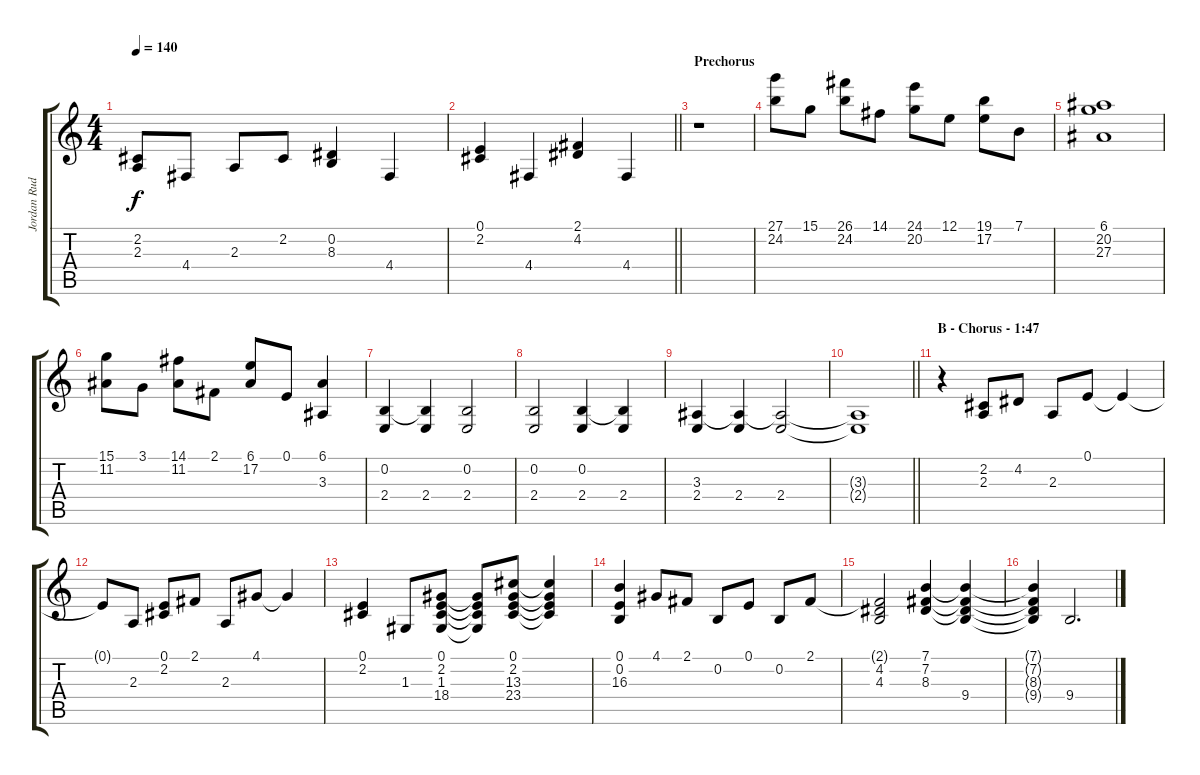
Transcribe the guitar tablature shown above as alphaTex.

\track ("Jordan Rudess - Right Hand" "Jordan Rud") {instrument acousticgrandpiano}
\staff {score tabs}
\tuning (E4 B3 G3 D3 A2 E2) {hide}
\ts (4 4)
\tempo 140
\clef g2
\ks c
(2.2 2.3).8{dy f} 4.4.8 2.3.8 2.2.8 (0.2 8.3).4 4.4.4 |
\barLineRight lightlight
(0.1 2.2).4 4.4.4 (2.1 4.2).4 4.4.4 |
\section ("" "Prechorus")
r.1 |
(27.1 24.2).8 15.1.8 (26.1 24.2).8 14.1.8 (24.1 20.2).8 12.1.8 (19.1 17.2).8 7.1.8 |
(6.1 20.2 27.3).1 |
(15.1 11.2).8 3.1.8 (14.1 11.2).8 2.1.8 (6.1 17.2).8 0.1.8 (6.1 3.3).4 |
(0.2 2.4).4 (0.2{t} 2.4).4 (0.2 2.4).2 |
(0.2 2.4).2 (0.2 2.4).4 (0.2{t} 2.4).4 |
(3.3 2.4).4 (3.3{t} 2.4).4 (3.3{t} 2.4).2 |
\barLineRight lightlight
(3.3{t} 2.4{t}).1 |
\section ("" "B - Chorus - 1:47")
r.4 (2.2 2.3).8 4.2.8 2.3.8 0.1.8 0.1{t}.4 |
0.1{t}.8 2.3.8 (0.1 2.2).8 2.1.8 2.3.8 4.1.8 4.1{t}.4 |
(0.1 2.2).4 1.3.8 (0.1 2.2 1.3 18.4).8 (0.1{t} 2.2{t} 1.3{t} 18.4{t}).8 (0.1 2.2 13.3 23.4).8 (0.1{t} 2.2{t} 13.3{t} 23.4{t}).4 |
(0.1 0.2 16.3).4 4.1.8 2.1.8 0.2.8 0.1.8 0.2.8 2.1.8 |
(2.1{t} 4.2 4.3).2 (7.1 7.2 8.3).4 (7.1{t} 7.2{t} 8.3{t} 9.4).4 |
(7.1{t} 7.2{t} 8.3{t} 9.4{t}).4 9.4.2{d}
